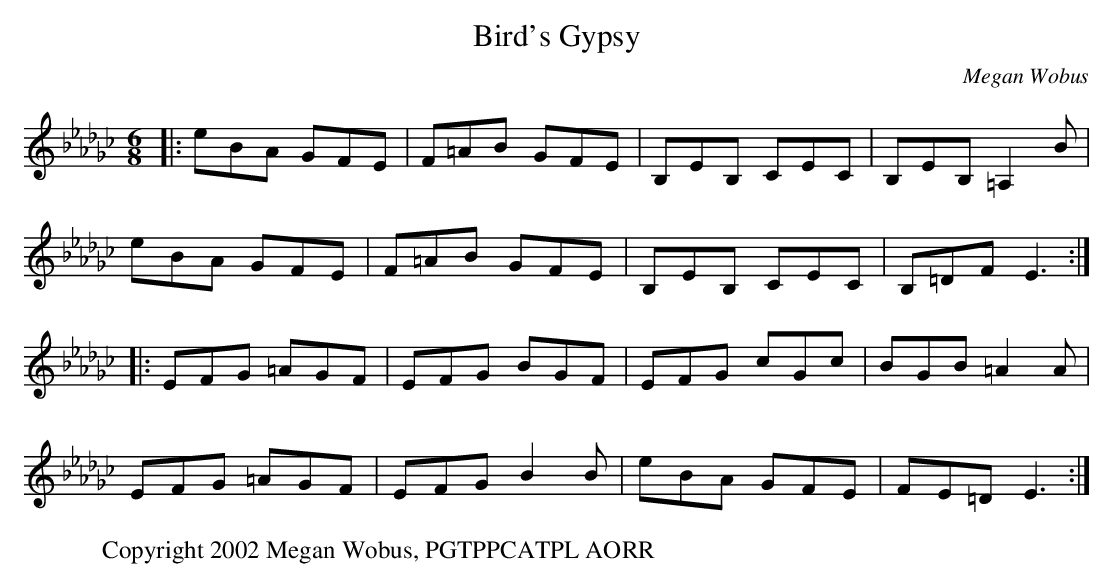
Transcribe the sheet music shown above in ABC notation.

X:1
T:Bird's Gypsy
C:Megan Wobus
M:6/8
K:Ebm
|: eBA GFE | F=AB GFE | B,EB, CEC | B,EB, =A,2 B |
eBA GFE | F=AB GFE | B,EB, CEC | B,=DF E3 :|
|: EFG =AGF | EFG BGF | EFG cGc | BGB =A2A |
 EFG =AGF | EFG B2B | eBA GFE | FE=D E3 :|
W:Copyright 2002 Megan Wobus, PGTPPCATPL AORR
